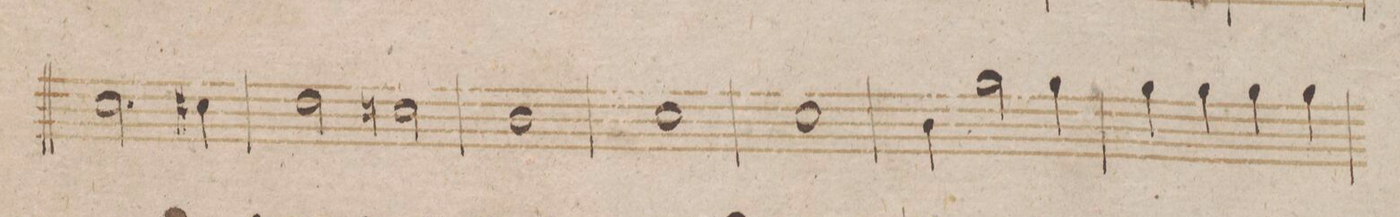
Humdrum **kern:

**kern	**dynam
*I"Clarinetto 1mo in B.	*
*clefG2	*
*k[b-]	*
*met(c)	*
*M4/4	*
2.b-\	.
4bX\	.
=195	=195
2cc\	.
2b-X\	.
=196	=196
1a	.
=197	=197
1b-	.
=198	=198
1b-	.
=199	=199
4a\	.
2ff\	.
4ff\	.
=200	=200
4ff\	.
4ff\	.
4ff\	.
4ff\	.
=201	=201
*-	*-
